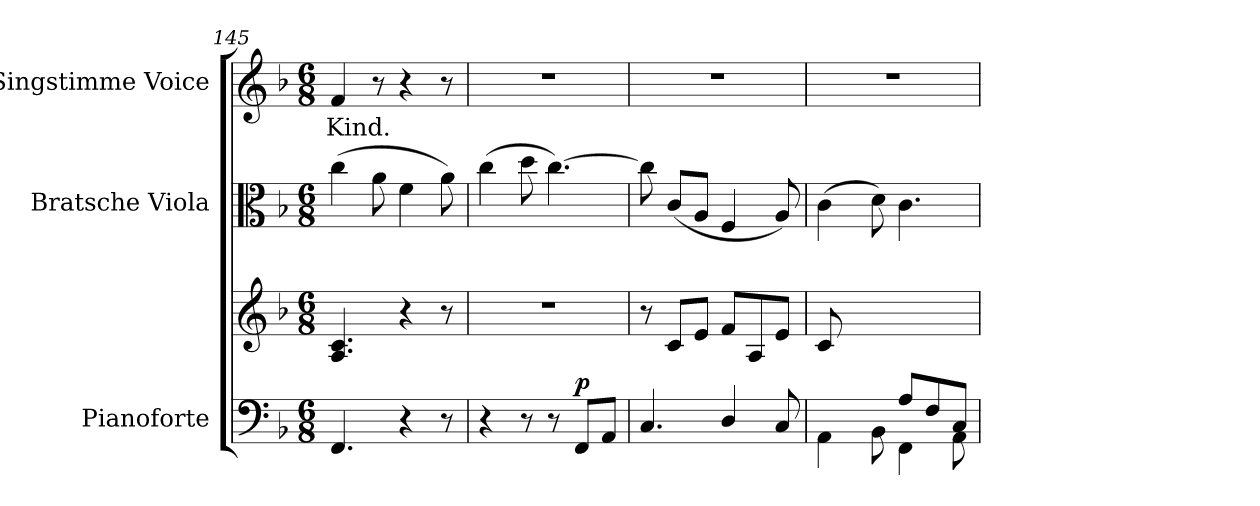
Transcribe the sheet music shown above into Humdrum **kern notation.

**kern	**kern	**dynam	**kern	**dynam	**kern	**text
*part3	*part3	*part3	*part2	*part2	*part1	*part1
*staff4	*staff3	*staff3/4	*staff2	*staff2	*staff1	*staff1
*I"Pianoforte	*	*	*I"Bratsche Viola	*	*I"Singstimme Voice	*
*I'Pno	*	*	*I'Vla	*	*	*
*clefF4	*clefG2	*	*clefC3	*	*clefG2	*
*k[b-]	*k[b-]	*	*k[b-]	*	*k[b-]	*
*M6/8	*M6/8	*	*M6/8	*	*M6/8	*
=145	=145	=145	=145	=145	=145	=145
!	!	!	!	!LO:DY:b	!	!
4.FF/	4.A/ 4.c/	.	(4cc\	other-dynamics	4f/	Kind.
.	.	.	8a\	.	8r	.
4r	4r	.	4f\	.	4r	.
8r	8r	.	8a\)	.	8r	.
=146	=146	=146	=146	=146	=146	=146
4r	2.r	.	(4cc\	.	2.r	.
8r	.	.	8dd\	.	.	.
8r	.	.	[4.cc\)	.	.	.
!	!	!LO:DY:a=2	!	!	!	!
8FF/L	.	p	.	.	.	.
8AA/J	.	.	.	.	.	.
=147	=147	=147	=147	=147	=147	=147
4.C/	8r	.	8cc\]	.	2.r	.
.	(8c/L	.	(8c/L	.	.	.
.	8e/J	.	8A/J	.	.	.
4D/	8f/L	.	4F/	.	.	.
.	8A/	.	.	.	.	.
8C/	8e/J	.	8A/)	.	.	.
=148	=148	=148	=148	=148	=148	=148
*^	*	*	*	*	*	*
8ryy	4AA\	8c/L	.	(4c\	.	2.r	.
8F/	.	2ryy	.	.	.	.	.
8B-/J	8BB-\	.	.	8d\)	.	.	.
8A/L	4FF\	.	.	4.c\	.	.	.
8F/	.	.	.	.	.	.	.
8C/J)	8AA\	8ryy	.	.	.	.	.
*v	*v	*	*	*	*	*	*
=	=	=	=	=	=	=
*-	*-	*-	*-	*-	*-	*-
